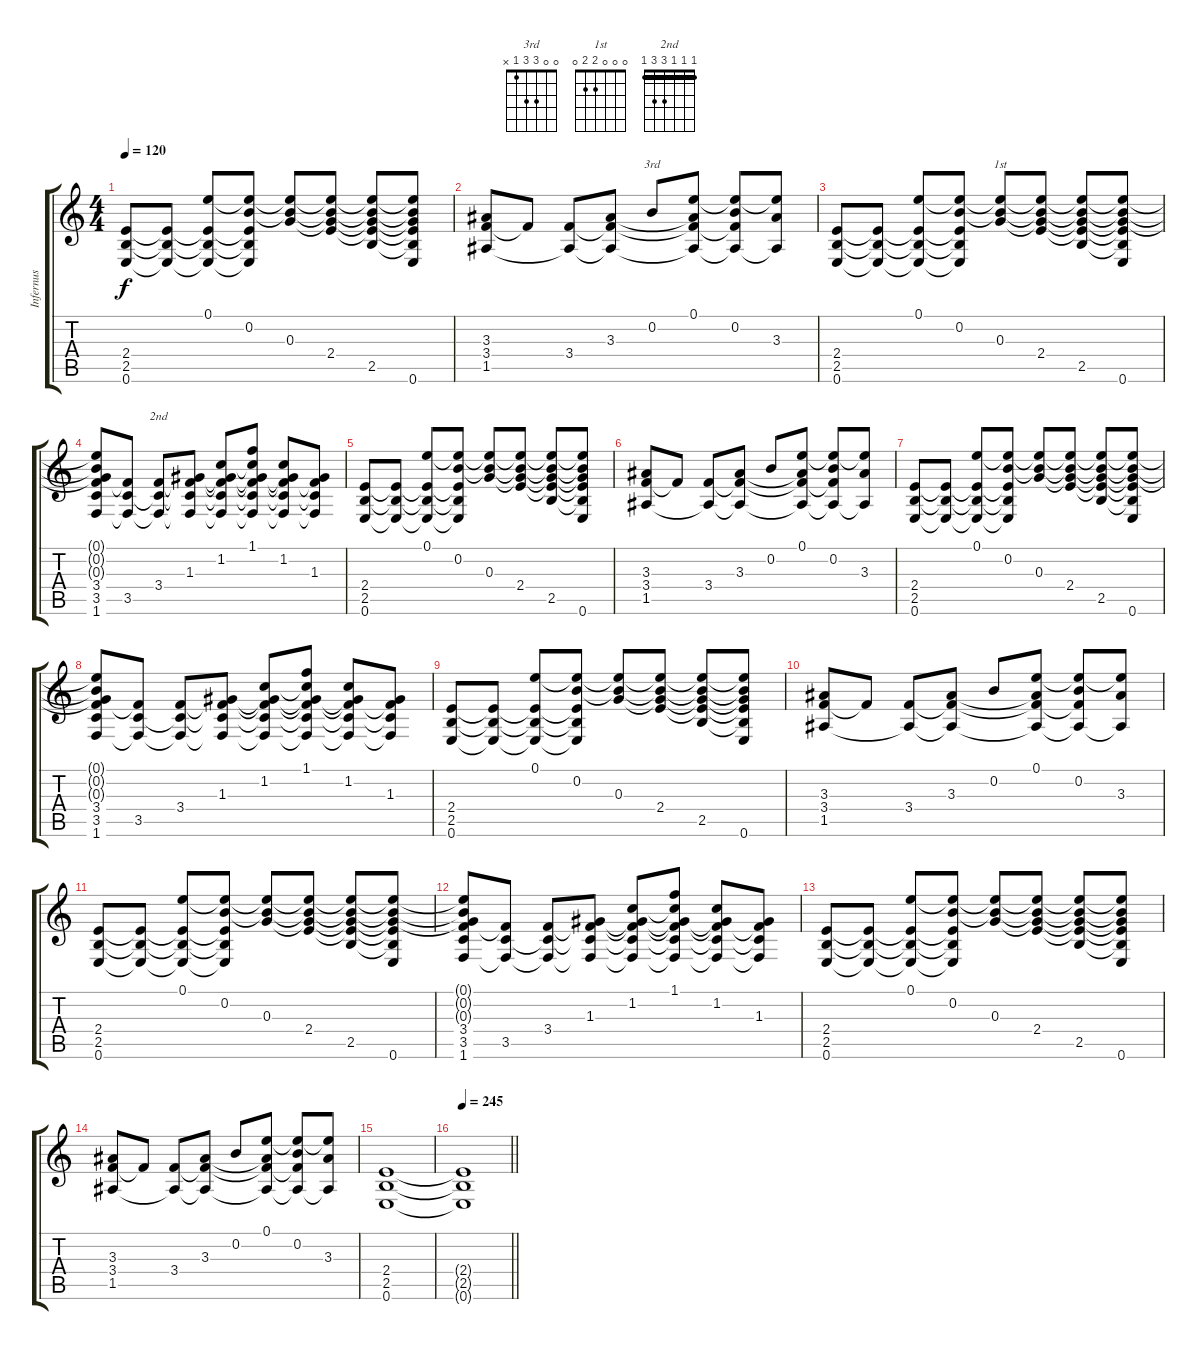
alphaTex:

\track ("Infernus" "Infernus") {instrument distortionguitar}
\staff {score tabs}
\tuning (E4 B3 G3 D3 A2 E2) {hide}
\chord ("3rd" 0 0 3 3 1 x)
\chord ("1st" 0 0 0 2 2 0)
\chord ("2nd" 1 1 1 3 3 1) {barre 1}
\ts (4 4)
\tempo 120
\clef g2
\ks c
(2.4 2.5 0.6).8{dy f} (2.4{t} 2.5{t} 0.6{t}).8 (0.1 2.4{t} 2.5{t} 0.6{t}).8 (0.1{t} 0.2 2.4{t} 2.5{t} 0.6{t}).8 (0.1{t} 0.2{t} 0.3).8 (0.1{t} 0.2{t} 0.3{t} 2.4).8 (0.1{t} 0.2{t} 0.3{t} 2.4{t} 2.5).8 (0.1{t} 0.2{t} 0.3{t} 2.4{t} 2.5{t} 0.6).8 |
(3.3 3.4 1.5).8 3.4{t}.8 (3.4 1.5{t}).8 (3.3 3.4{t} 1.5{t}).8 0.2.8{ch "3rd"} (0.1 3.3{t} 3.4{t} 1.5{t}).8 (0.1{t} 0.2 3.4{t} 1.5{t}).8 (0.1{t} 3.3 1.5{t}).8 |
(2.4 2.5 0.6).8 (2.4{t} 2.5{t} 0.6{t}).8 (0.1 2.4{t} 2.5{t} 0.6{t}).8 (0.1{t} 0.2 2.4{t} 2.5{t} 0.6{t}).8 (0.1{t} 0.2{t} 0.3).8{ch "1st"} (0.1{t} 0.2{t} 0.3{t} 2.4).8 (0.1{t} 0.2{t} 0.3{t} 2.4{t} 2.5).8 (0.1{t} 0.2{t} 0.3{t} 2.4{t} 2.5{t} 0.6).8 |
(0.1{t} 0.2{t} 0.3{t} 3.4 3.5 1.6).8 (3.4{t} 3.5 1.6{t}).8 (3.4 3.5{t} 1.6{t}).8{ch "2nd"} (1.3 3.4{t} 3.5{t} 1.6{t}).8 (1.2 1.3{t} 3.4{t} 3.5{t} 1.6{t}).8 (1.1 1.2{t} 1.3{t} 3.4{t} 3.5{t} 1.6{t}).8 (1.2 1.3{t} 3.4{t} 3.5{t} 1.6{t}).8 (1.3 3.4{t} 3.5{t} 1.6{t}).8 |
(2.4 2.5 0.6).8 (2.4{t} 2.5{t} 0.6{t}).8 (0.1 2.4{t} 2.5{t} 0.6{t}).8 (0.1{t} 0.2 2.4{t} 2.5{t} 0.6{t}).8 (0.1{t} 0.2{t} 0.3).8 (0.1{t} 0.2{t} 0.3{t} 2.4).8 (0.1{t} 0.2{t} 0.3{t} 2.4{t} 2.5).8 (0.1{t} 0.2{t} 0.3{t} 2.4{t} 2.5{t} 0.6).8 |
(3.3 3.4 1.5).8 3.4{t}.8 (3.4 1.5{t}).8 (3.3 3.4{t} 1.5{t}).8 0.2.8 (0.1 3.3{t} 3.4{t} 1.5{t}).8 (0.1{t} 0.2 3.4{t} 1.5{t}).8 (0.1{t} 3.3 1.5{t}).8 |
(2.4 2.5 0.6).8 (2.4{t} 2.5{t} 0.6{t}).8 (0.1 2.4{t} 2.5{t} 0.6{t}).8 (0.1{t} 0.2 2.4{t} 2.5{t} 0.6{t}).8 (0.1{t} 0.2{t} 0.3).8 (0.1{t} 0.2{t} 0.3{t} 2.4).8 (0.1{t} 0.2{t} 0.3{t} 2.4{t} 2.5).8 (0.1{t} 0.2{t} 0.3{t} 2.4{t} 2.5{t} 0.6).8 |
(0.1{t} 0.2{t} 0.3{t} 3.4 3.5 1.6).8 (3.4{t} 3.5 1.6{t}).8 (3.4 3.5{t} 1.6{t}).8 (1.3 3.4{t} 3.5{t} 1.6{t}).8 (1.2 1.3{t} 3.4{t} 3.5{t} 1.6{t}).8 (1.1 1.2{t} 1.3{t} 3.4{t} 3.5{t} 1.6{t}).8 (1.2 1.3{t} 3.4{t} 3.5{t} 1.6{t}).8 (1.3 3.4{t} 3.5{t} 1.6{t}).8 |
(2.4 2.5 0.6).8 (2.4{t} 2.5{t} 0.6{t}).8 (0.1 2.4{t} 2.5{t} 0.6{t}).8 (0.1{t} 0.2 2.4{t} 2.5{t} 0.6{t}).8 (0.1{t} 0.2{t} 0.3).8 (0.1{t} 0.2{t} 0.3{t} 2.4).8 (0.1{t} 0.2{t} 0.3{t} 2.4{t} 2.5).8 (0.1{t} 0.2{t} 0.3{t} 2.4{t} 2.5{t} 0.6).8 |
(3.3 3.4 1.5).8 3.4{t}.8 (3.4 1.5{t}).8 (3.3 3.4{t} 1.5{t}).8 0.2.8 (0.1 3.3{t} 3.4{t} 1.5{t}).8 (0.1{t} 0.2 3.4{t} 1.5{t}).8 (0.1{t} 3.3 1.5{t}).8 |
(2.4 2.5 0.6).8 (2.4{t} 2.5{t} 0.6{t}).8 (0.1 2.4{t} 2.5{t} 0.6{t}).8 (0.1{t} 0.2 2.4{t} 2.5{t} 0.6{t}).8 (0.1{t} 0.2{t} 0.3).8 (0.1{t} 0.2{t} 0.3{t} 2.4).8 (0.1{t} 0.2{t} 0.3{t} 2.4{t} 2.5).8 (0.1{t} 0.2{t} 0.3{t} 2.4{t} 2.5{t} 0.6).8 |
(0.1{t} 0.2{t} 0.3{t} 3.4 3.5 1.6).8 (3.4{t} 3.5 1.6{t}).8 (3.4 3.5{t} 1.6{t}).8 (1.3 3.4{t} 3.5{t} 1.6{t}).8 (1.2 1.3{t} 3.4{t} 3.5{t} 1.6{t}).8 (1.1 1.2{t} 1.3{t} 3.4{t} 3.5{t} 1.6{t}).8 (1.2 1.3{t} 3.4{t} 3.5{t} 1.6{t}).8 (1.3 3.4{t} 3.5{t} 1.6{t}).8 |
(2.4 2.5 0.6).8 (2.4{t} 2.5{t} 0.6{t}).8 (0.1 2.4{t} 2.5{t} 0.6{t}).8 (0.1{t} 0.2 2.4{t} 2.5{t} 0.6{t}).8 (0.1{t} 0.2{t} 0.3).8 (0.1{t} 0.2{t} 0.3{t} 2.4).8 (0.1{t} 0.2{t} 0.3{t} 2.4{t} 2.5).8 (0.1{t} 0.2{t} 0.3{t} 2.4{t} 2.5{t} 0.6).8 |
(3.3 3.4 1.5).8 3.4{t}.8 (3.4 1.5{t}).8 (3.3 3.4{t} 1.5{t}).8 0.2.8 (0.1 3.3{t} 3.4{t} 1.5{t}).8 (0.1{t} 0.2 3.4{t} 1.5{t}).8 (0.1{t} 3.3 1.5{t}).8 |
(2.4 2.5 0.6).1 |
\tempo 245
\barLineRight lightlight
(2.4{t} 2.5{t} 0.6{t}).1
